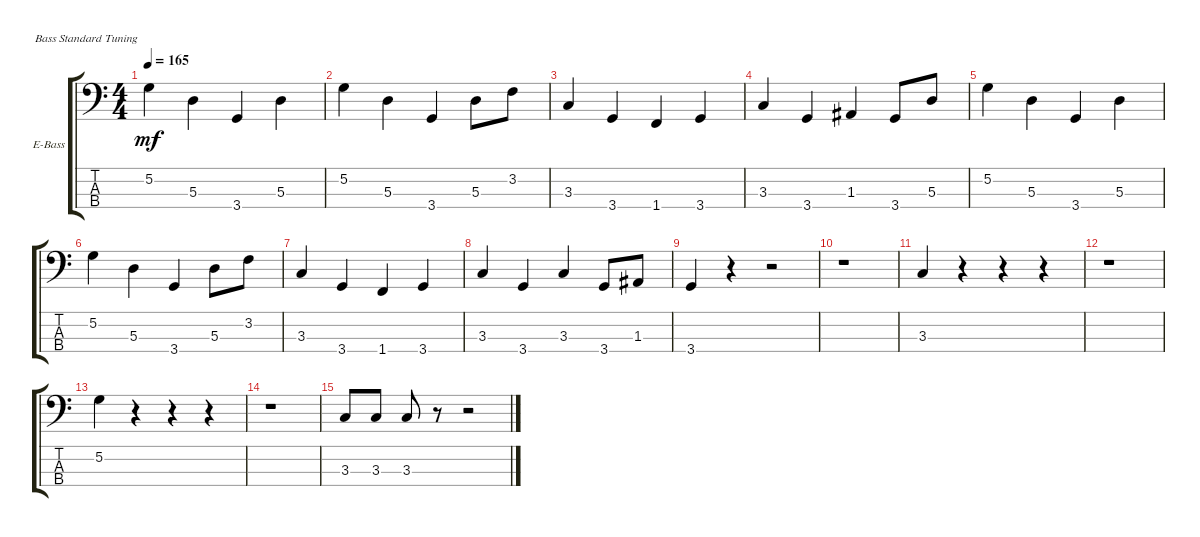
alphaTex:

\defaultSystemsLayout 4
\bracketExtendMode groupsimilarinstruments
\firstSystemTrackNameOrientation horizontal
\otherSystemsTrackNameOrientation horizontal
\track ("Electric Bass" "E-Bass") {instrument electricbassfinger}
\staff {score tabs}
\tuning (G2 D2 A1 E1)
\ts (4 4)
\tempo 165
\clef f4
\scale
0.333333
\ks c
5.2.4{dy mf} 5.3.4 3.4.4 5.3.4 |
\scale
0.333333 5.2.4 5.3.4 3.4.4 5.3.8 3.2.8 |
\scale
0.333333 3.3.4 3.4.4 1.4.4 3.4.4 |
\scale
0.333333 3.3.4 3.4.4 1.3.4 3.4.8 5.3.8 |
\scale
0.333333 5.2.4 5.3.4 3.4.4 5.3.4 |
\scale
0.333333 5.2.4 5.3.4 3.4.4 5.3.8 3.2.8 |
\scale
0.333333 3.3.4 3.4.4 1.4.4 3.4.4 |
\scale
0.333333 3.3.4 3.4.4 3.3.4 3.4.8 1.3.8 |
\scale
0.333333 3.4.4 r.4 r.2 |
\scale
0.333333 r.1 |
\scale
0.333333 3.3.4 r.4 r.4 r.4 |
\scale
0.333333 r.1 |
\scale
0.333333 5.2.4 r.4 r.4 r.4 |
\scale
0.333333 r.1 |
\scale
0.333333 3.3.8 3.3.8 3.3.8 r.8 r.2 |
\scale
0.333333
